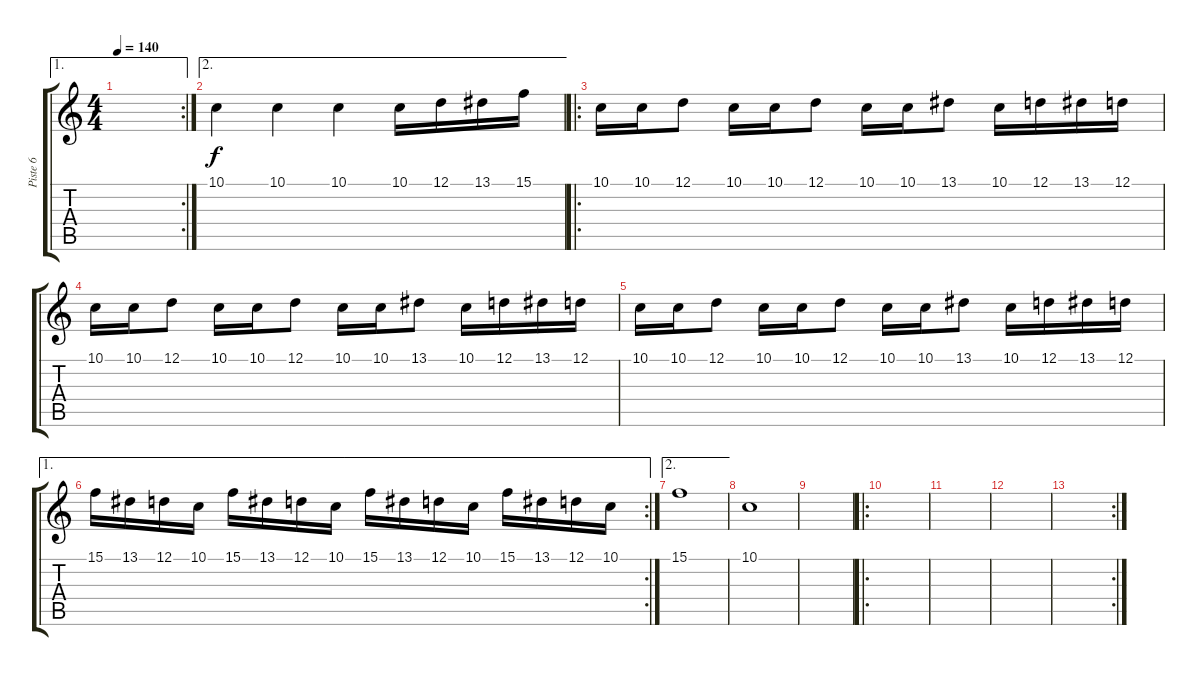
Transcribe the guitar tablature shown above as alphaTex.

\track ("Piste 6" "Piste 6") {instrument lead2sawtooth}
\staff {score tabs}
\tuning (D4 A3 F3 C3 G2 C2) {hide}
\ae 1
\rc 2
\ts (4 4)
\tempo 140
\clef g2
\ks c
|
\ae 2
10.1.4 10.1.4 10.1.4 10.1.16 12.1.16 13.1.16 15.1.16 |
\ro
10.1.16 10.1.16 12.1.8 10.1.16 10.1.16 12.1.8 10.1.16 10.1.16 13.1.8 10.1.16 12.1.16 13.1.16 12.1.16 |
10.1.16 10.1.16 12.1.8 10.1.16 10.1.16 12.1.8 10.1.16 10.1.16 13.1.8 10.1.16 12.1.16 13.1.16 12.1.16 |
10.1.16 10.1.16 12.1.8 10.1.16 10.1.16 12.1.8 10.1.16 10.1.16 13.1.8 10.1.16 12.1.16 13.1.16 12.1.16 |
\ae 1
\rc 2
15.1.16 13.1.16 12.1.16 10.1.16 15.1.16 13.1.16 12.1.16 10.1.16 15.1.16 13.1.16 12.1.16 10.1.16 15.1.16 13.1.16 12.1.16 10.1.16 |
\ae 2
15.1.1 |
10.1.1 |
|
\ro
|
|
|
\rc 2
